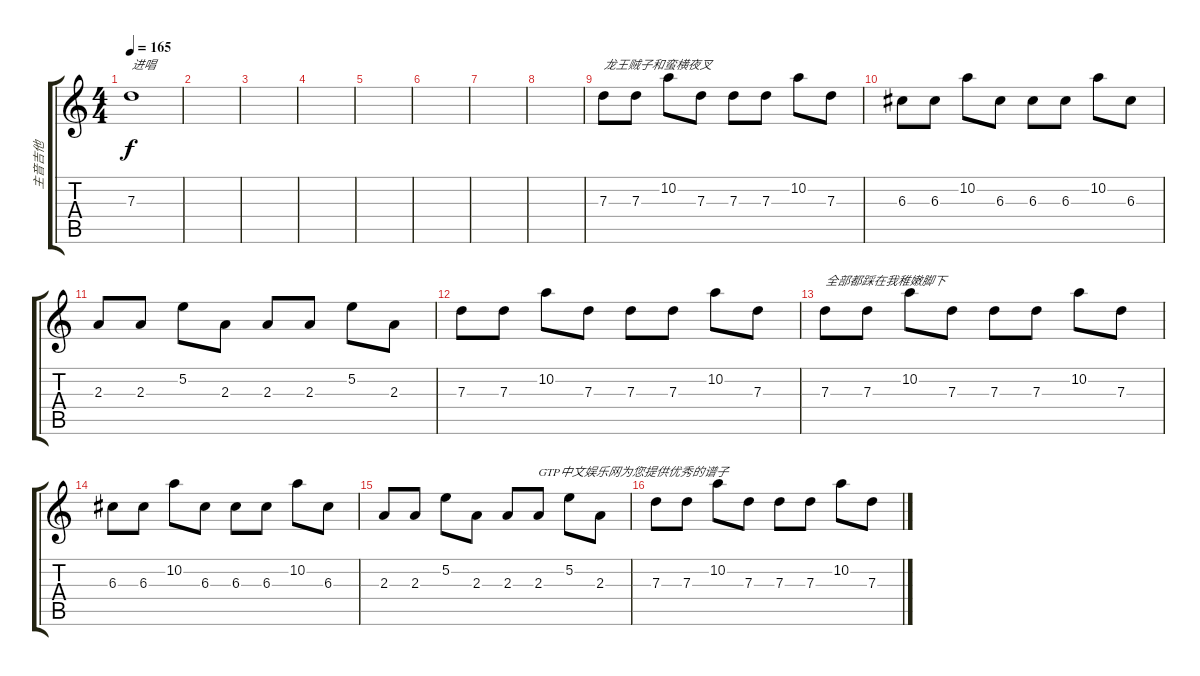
\track ("主音吉他" "主音吉他") {instrument overdrivenguitar}
\staff {score tabs}
\tuning (E4 B3 G3 D3 A2 E2) {hide}
\ts (4 4)
\tempo 165
\clef g2
\ks c
7.3.1{txt "进唱" dy f} |
|
|
|
|
|
|
|
7.3.8{txt "龙王贼子和蛮横夜叉"} 7.3.8 10.2.8 7.3.8 7.3.8 7.3.8 10.2.8 7.3.8 |
6.3.8 6.3.8 10.2.8 6.3.8 6.3.8 6.3.8 10.2.8 6.3.8 |
2.3.8 2.3.8 5.2.8 2.3.8 2.3.8 2.3.8 5.2.8 2.3.8 |
7.3.8 7.3.8 10.2.8 7.3.8 7.3.8 7.3.8 10.2.8 7.3.8 |
7.3.8{txt "全部都踩在我稚嫩脚下"} 7.3.8 10.2.8 7.3.8 7.3.8 7.3.8 10.2.8 7.3.8 |
6.3.8 6.3.8 10.2.8 6.3.8 6.3.8 6.3.8 10.2.8 6.3.8 |
2.3.8 2.3.8 5.2.8 2.3.8 2.3.8 2.3.8{txt "GTP中文娱乐网为您提供优秀的谱子"} 5.2.8 2.3.8 |
7.3.8 7.3.8 10.2.8 7.3.8 7.3.8 7.3.8 10.2.8 7.3.8
